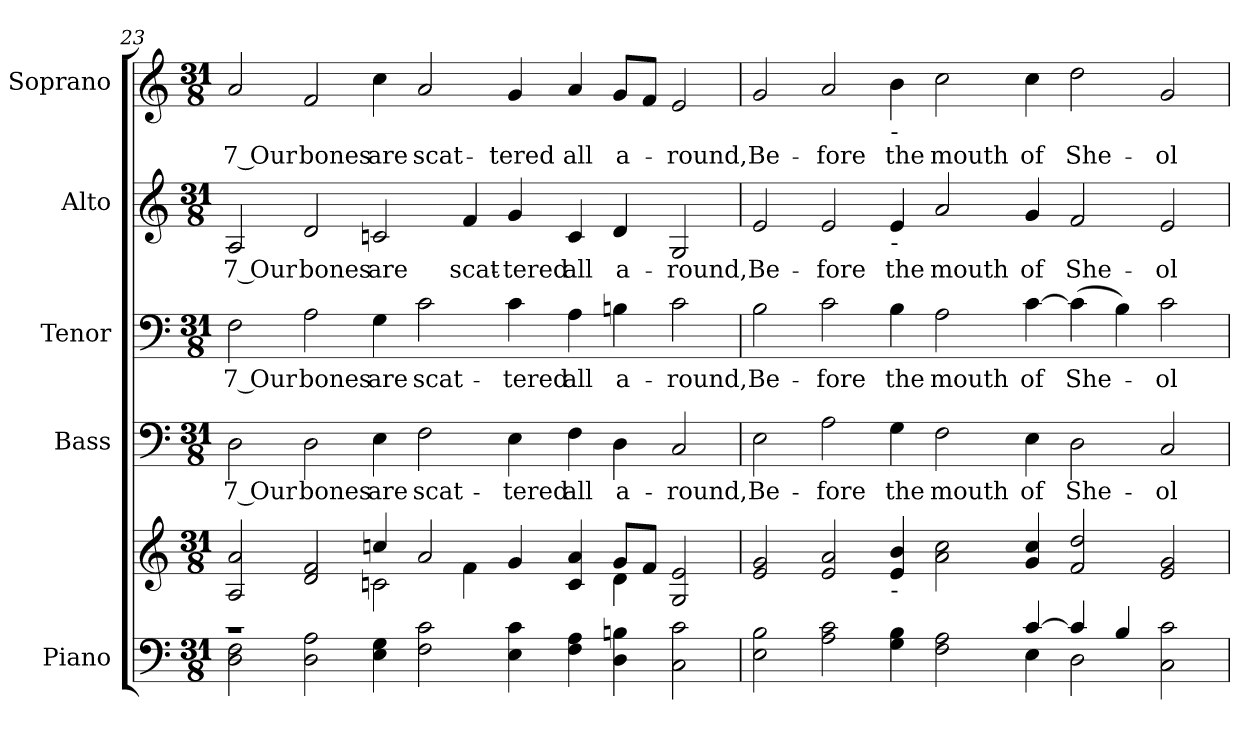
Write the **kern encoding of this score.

**kern	**kern	**kern	**text	**kern	**text	**kern	**text	**kern	**text
*part5	*part5	*part4	*part4	*part3	*part3	*part2	*part2	*part1	*part1
*staff6	*staff5	*staff4	*staff4	*staff3	*staff3	*staff2	*staff2	*staff1	*staff1
*I"Piano	*	*I"Bass	*	*I"Tenor	*	*I"Alto	*	*I"Soprano	*
*I'Pno.	*	*I'B.	*	*I'T.	*	*I'A.	*	*I'S.	*
!!LO:PB:g=z
*clefF4	*clefG2	*clefF4	*	*clefF4	*	*clefG2	*	*clefG2	*
*k[]	*k[]	*k[]	*	*k[]	*	*k[]	*	*k[]	*
*C:	*C:	*C:	*	*C:	*	*C:	*	*C:	*
*M31/8	*M31/8	*M31/8	*	*M31/8	*	*M31/8	*	*M31/8	*
=23	=23	=23	=23	=23	=23	=23	=23	=23	=23
*	*^	*	*	*	*	*	*	*	*
!	!	!	!	!LO:LY:b:color=#000000	!	!	!	!	!	!
!	!	!	!	!	!	!LO:LY:b:color=#000000	!	!	!	!
!	!	!	!	!	!	!	!	!LO:LY:b:color=#000000	!	!
!	!	!	!	!	!	!	!	!	!	!LO:LY:b:color=#000000
2Di\ 2Fi	2Ai/ 2ai	1r	2Di\	7 Our	2Fi\	7 Our	2Ai/	7 Our	2ai/	7 Our
!	!	!	!	!LO:LY:b:color=#000000	!	!	!	!	!	!
!	!	!	!	!	!	!LO:LY:b:color=#000000	!	!	!	!
!	!	!	!	!	!	!	!	!LO:LY:b:color=#000000	!	!
!	!	!	!	!	!	!	!	!	!	!LO:LY:b:color=#000000
2Di\ 2Ai	2di/ 2fi	.	2Di\	bones	2Ai\	bones	2di/	bones	2fi/	bones
!	!	!	!	!LO:LY:b:color=#000000	!	!	!	!	!	!
!	!	!	!	!	!	!LO:LY:b:color=#000000	!	!	!	!
!	!	!	!	!	!	!	!	!LO:LY:b:color=#000000	!	!
!	!	!	!	!	!	!	!	!	!	!LO:LY:b:color=#000000
4Ei\ 4Gi	4ccni/	2cni\	4Ei\	are	4Gi\	are	2cni/	are	4cci\	are
!	!	!	!	!LO:LY:b:color=#000000	!	!	!	!	!	!
!	!	!	!	!	!	!LO:LY:b:color=#000000	!	!	!	!
!	!	!	!	!	!	!	!	!	!	!LO:LY:b:color=#000000
2Fi\ 2ci	2ai/	.	2Fi\	scat-	2ci\	scat-	.	.	2ai/	scat-
!	!	!	!	!	!	!	!	!LO:LY:b:color=#000000	!	!
.	.	4fi\	.	.	.	.	4fi/	scat-	.	.
!	!	!	!	!LO:LY:b:color=#000000	!	!	!	!	!	!
!	!	!	!	!	!	!LO:LY:b:color=#000000	!	!	!	!
!	!	!	!	!	!	!	!	!LO:LY:b:color=#000000	!	!
!	!	!	!	!	!	!	!	!	!	!LO:LY:b:color=#000000
4Ei\ 4ci	4gi/	4ryy	4Ei\	-tered	4ci\	-tered	4gi/	-tered	4gi/	-tered
!	!	!	!	!LO:LY:b:color=#000000	!	!	!	!	!	!
!	!	!	!	!	!	!LO:LY:b:color=#000000	!	!	!	!
!	!	!	!	!	!	!	!	!LO:LY:b:color=#000000	!	!
!	!	!	!	!	!	!	!	!	!	!LO:LY:b:color=#000000
4Fi\ 4Ai	4ci/ 4ai	4ryy	4Fi\	all	4Ai\	all	4ci/	all	4ai/	all
!	!	!	!	!LO:LY:b:color=#000000	!	!	!	!	!	!
!	!	!	!	!	!	!LO:LY:b:color=#000000	!	!	!	!
!	!	!	!	!	!	!	!	!LO:LY:b:color=#000000	!	!
!	!	!	!	!	!	!	!	!	!	!LO:LY:b:color=#000000
4Di\ 4Bni	8gi/L	4di\	4Di\	a-	4Bni\	a-	4di/	a-	8gi/L	a-
.	8fi/J	.	.	.	.	.	.	.	8fi/J	.
!	!	!	!	!LO:LY:b:color=#000000	!	!	!	!	!	!
!	!	!	!	!	!	!LO:LY:b:color=#000000	!	!	!	!
!	!	!	!	!	!	!	!	!LO:LY:b:color=#000000	!	!
!	!	!	!	!	!	!	!	!	!	!LO:LY:b:color=#000000
2Ci\ 2ci	2Gi/ 2ei	2ryy	2Ci/	-round,	2ci\	-round,	2Gi/	-round,	2ei/	-round,
*	*v	*v	*	*	*	*	*	*	*	*
=24	=24	=24	=24	=24	=24	=24	=24	=24	=24
*^	*	*	*	*	*	*	*	*	*
*	*	*^	*	*	*	*	*	*	*	*
!	!	!	!	!	!LO:LY:b:color=#000000	!	!	!	!	!	!
*	*	*v	*v	*	*	*	*	*	*	*	*
*	*	*^	*	*	*	*	*	*	*	*
!	!	!	!	!	!	!	!LO:LY:b:color=#000000	!	!	!	!
*	*	*v	*v	*	*	*	*	*	*	*	*
*	*	*^	*	*	*	*	*	*	*	*
!	!	!	!	!	!	!	!	!	!LO:LY:b:color=#000000	!	!
*	*	*v	*v	*	*	*	*	*	*	*	*
*	*	*^	*	*	*	*	*	*	*	*
!	!	!	!	!	!	!	!	!	!	!	!LO:LY:b:color=#000000
*	*	*v	*v	*	*	*	*	*	*	*	*
2Ei\ 2Bi	1ryy	2ei/ 2gi	2Ei\	Be-	2Bi\	Be-	2ei/	Be-	2gi/	Be-
!	!	!	!	!LO:LY:b:color=#000000	!	!	!	!	!	!
!	!	!	!	!	!	!LO:LY:b:color=#000000	!	!	!	!
!	!	!	!	!	!	!	!	!LO:LY:b:color=#000000	!	!
!	!	!	!	!	!	!	!	!	!	!LO:LY:b:color=#000000
2Ai\ 2ci	.	2ei/ 2ai	2Ai\	-fore	2ci\	-fore	2ei/	-fore	2ai/	-fore
!	!	!	!	!LO:LY:b:color=#000000	!	!	!	!	!	!
!	!	!	!	!	!	!LO:LY:b:color=#000000	!	!	!	!
!	!	!	!	!	!	!	!	!LO:LY:b:color=#000000	!	!
!	!	!	!	!	!	!	!	!	!LO:TX:b:t=-	!
!	!	!	!	!	!	!	!LO:TX:b:t=-	!	!	!
!	!	!LO:TX:b:t=-	!	!	!	!	!	!	!	!
!	!	!	!	!	!	!	!	!	!	!LO:LY:b:color=#000000
4Gi\ 4Bi	2ryy	4ei/ 4bi	4Gi\	the	4Bi\	the	4ei/	the	4bi\	the
!	!	!	!	!LO:LY:b:color=#000000	!	!	!	!	!	!
!	!	!	!	!	!	!LO:LY:b:color=#000000	!	!	!	!
!	!	!	!	!	!	!	!	!LO:LY:b:color=#000000	!	!
!	!	!	!	!	!	!	!	!	!	!LO:LY:b:color=#000000
2Fi\ 2Ai	.	2ai\ 2cci	2Fi\	mouth	2Ai\	mouth	2ai/	mouth	2cci\	mouth
.	4ryy	.	.	.	.	.	.	.	.	.
!	!	!	!	!LO:LY:b:color=#000000	!	!	!	!	!	!
!	!	!	!	!	!	!LO:LY:b:color=#000000	!	!	!	!
!	!	!	!	!	!	!	!	!LO:LY:b:color=#000000	!	!
!	!	!	!	!	!	!	!	!	!	!LO:LY:b:color=#000000
[>4ci/	4Ei\	4gi/ 4cci	4Ei\	of	[>4ci\	of	4gi/	of	4cci\	of
!	!	!	!	!LO:LY:b:color=#000000	!	!	!	!	!	!
!	!	!	!	!	!	!LO:LY:b:color=#000000	!	!	!	!
!	!	!	!	!	!	!	!	!LO:LY:b:color=#000000	!	!
!	!	!	!	!	!	!	!	!	!	!LO:LY:b:color=#000000
4ci/]	2Di\	2fi/ 2ddi	2Di\	She-	(4ci\]	She-	2fi/	She-	2ddi\	She-
4Bi/	.	.	.	.	4Bi\)	.	.	.	.	.
!	!	!	!	!LO:LY:b:color=#000000	!	!	!	!	!	!
!	!	!	!	!	!	!LO:LY:b:color=#000000	!	!	!	!
!	!	!	!	!	!	!	!	!LO:LY:b:color=#000000	!	!
!	!	!	!	!	!	!	!	!	!	!LO:LY:b:color=#000000
2Ci\ 2ci	2ryy	2ei/ 2gi	2Ci/	-ol	2ci\	-ol	2ei/	-ol	2gi/	-ol
*v	*v	*	*	*	*	*	*	*	*	*
=	=	=	=	=	=	=	=	=	=
*-	*-	*-	*-	*-	*-	*-	*-	*-	*-
